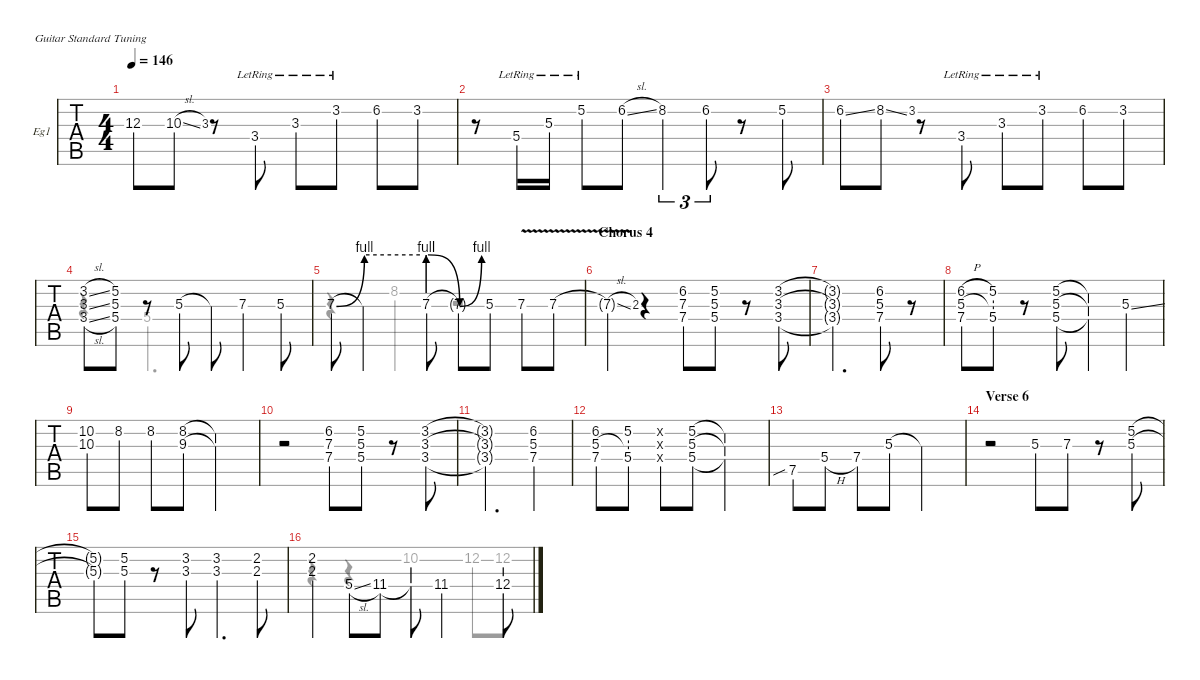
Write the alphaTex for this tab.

\hideDynamics
\bracketExtendMode nobrackets
\firstSystemTrackNameOrientation horizontal
\otherSystemsTrackNameOrientation horizontal
\track ("Mark - Strat" "Eg1") {instrument acousticguitarnylon}
\staff {tabs}
\tuning (E4 B3 G3 D3 A2 E2)
\voice
\ts (4 4)
\tempo 146
\clef g2
\ks dminor
12.3{acc forcenatural}.8{dy mf} 10.3{sl acc forcenatural}.8{dy mp} 3.3{acc b}.8{gr onbeat} r.8 3.4{lr acc forcenatural}.8 3.3{lr acc b}.8 3.2{lr acc forcenatural}.8 6.2{acc forcenatural}.8 3.2{acc forcenatural}.8 |
r.8 5.4{lr acc forcenatural}.16 5.3{lr acc forcenatural}.16 5.2{lr acc forcenatural}.8 6.2{sl ac acc forcenatural}.8 8.2{st acc forcenatural}.4{tu (3 2)} 6.2{ac acc forcenatural}.8{tu (3 2)} r.8 5.2{ac acc forcenatural}.8{legatoorigin} |
6.2{ss acc forcenatural}.8{legatoorigin} 8.2{ss acc forcenatural}.8{legatoorigin} 3.2{acc forcenatural}.8{gr onbeat} r.8 3.4{lr acc forcenatural}.8 3.3{lr acc b}.8 3.2{lr acc forcenatural}.8 6.2{acc forcenatural}.8 3.2{acc forcenatural}.8 |
(3.3{sl acc b} 3.4{sl acc forcenatural} 3.2{sl acc forcenatural}).8{dy p} (5.4{acc forcenatural} 5.3{acc forcenatural} 5.2{acc forcenatural}).8 r.8 5.3{acc forcenatural}.8{dy mp} 5.3{t acc forcenatural}.8 7.3{acc forcenatural}.4 5.3{acc forcenatural}.8{dy p} |
7.3{be (bend 0 0 15 4) acc forcenatural}.8 7.3{be (hold 0 4 60 4) t}.4 7.3{be (prebendrelease 0 4 15 0)}.8 7.3{be (bend 0 0 15 4) t acc forcenatural}.8 5.3{acc forcenatural}.8 7.3{v acc forcenatural}.8 7.3{v acc forcenatural}.8 |
\section ("" "Chorus 4")
7.3{sl t acc forcenatural}.4 2.3{acc forcenatural}.8{gr onbeat dy mp} r.4 (7.3{ac acc forcenatural} 6.2{ac acc forcenatural} 7.4{ac acc forcenatural}).8 (5.2{acc forcenatural} 5.3{acc forcenatural} 5.4{acc forcenatural}).8 r.8 (3.2{acc forcenatural} 3.3{acc b} 3.4{acc forcenatural}).8 |
(3.2{t acc forcenatural} 3.3{t acc b} 3.4{t acc forcenatural}).2{d} (5.3{ac st acc forcenatural} 6.2{ac st acc forcenatural} 7.4{ac st acc forcenatural}).8 r.8 |
(5.3{ac acc forcenatural} 6.2{h ac acc forcenatural} 7.4{h ac acc forcenatural}).8{dy mf} (5.3{t acc forcenatural} 5.2{acc forcenatural} 5.4{acc forcenatural}).8 r.8 (5.3{acc forcenatural} 5.2{acc forcenatural} 5.4{acc forcenatural}).8 (5.3{t acc forcenatural} 5.2{t acc forcenatural} 5.4{t acc forcenatural}).4 5.3{ss acc forcenatural}.4 |
(10.2{st acc forcenatural} 10.3{st acc forcenatural}).8 8.2{acc forcenatural}.8{dy pp} 8.2{acc forcenatural}.8 (8.2{acc forcenatural} 9.3{acc forcenatural}).8{dy mp} (8.2{t acc forcenatural} 9.3{t acc forcenatural}).2 |
r.2 (7.4{ac acc forcenatural} 7.3{ac acc forcenatural} 6.2{ac acc forcenatural}).8 (5.4{st acc forcenatural} 5.3{st acc forcenatural} 5.2{st acc forcenatural}).8 r.8 (3.4{acc forcenatural} 3.2{acc forcenatural} 3.3{acc b}).8 |
(3.3{t acc b} 3.4{t acc forcenatural} 3.2{t acc forcenatural}).2{d} (5.3{ac st acc forcenatural} 6.2{ac st acc forcenatural} 7.4{ac st acc forcenatural}).4 |
(7.4{ac acc forcenatural} 5.3{ac acc forcenatural} 6.2{ac acc forcenatural}).8 (5.4{acc forcenatural} 5.3{t acc forcenatural} 5.2{acc forcenatural}).8 (5.3{x acc forcenatural} 5.2{x acc forcenatural} 5.4{x acc forcenatural}).8 (5.3{acc forcenatural} 5.4{acc forcenatural} 5.2{acc forcenatural}).8 (5.3{t acc forcenatural} 5.2{t acc forcenatural} 5.4{t acc forcenatural}).2 |
\scale
0.941191 7.5{sib acc forcenatural}.8 5.4{h acc forcenatural}.8 7.4{acc forcenatural}.8 5.3{acc forcenatural}.8 5.3{t acc forcenatural}.2 |
\section ("" "Verse 6")
\scale
1.32904 r.2 5.3{acc forcenatural}.8{dy mf} 7.3{acc forcenatural}.8 r.8 (5.2{acc forcenatural} 5.3{acc forcenatural}).8{dy p} |
\scale
0.729768 (5.2{t acc forcenatural} 5.3{t acc forcenatural}).8 (5.2{acc forcenatural} 5.3{acc forcenatural}).8 r.8 (3.3{acc b} 3.2{acc forcenatural}).8 (3.3{acc b} 3.2{acc forcenatural}).4{d} (2.3{acc forcenatural} 2.2{acc b}).8 |
(2.3{acc forcenatural} 2.2{acc b}).4 5.4{sl acc forcenatural}.8 11.4{acc b}.8 11.4{t acc b}.8 11.4{acc b}.4 12.4{sl acc forcenatural}.8{dy mf}
\voice
\clef g2
\ottava regular
\simile none
\ks dminor
|
|
|
r.4 5.4{acc forcenatural}.2{d dy p} |
r.4 8.2{acc forcenatural}.4 r.2 |
|
|
|
|
|
|
|
|
|
|
r.4 r.4 10.2{acc forcenatural}.4 12.2{acc forcenatural}.8{dy mf} 12.2{sl acc forcenatural}.8
